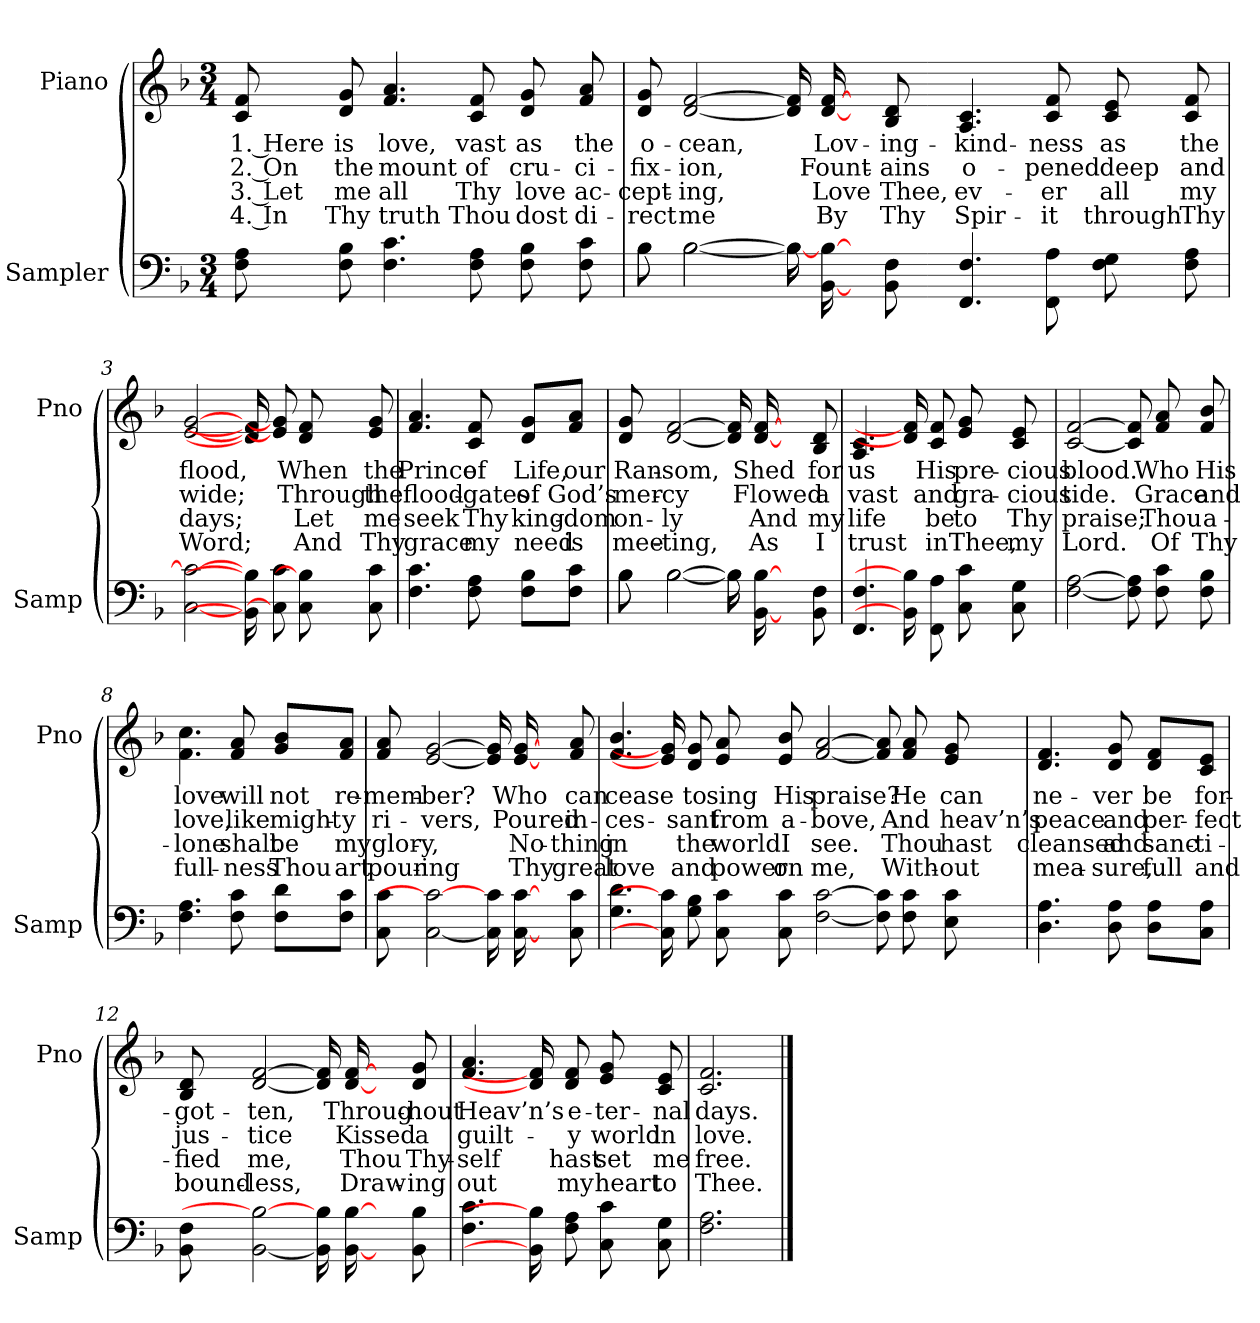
**kern	**kern	**text	**text	**text	**text
*part2	*part1	*part1	*part1	*part1	*part1
*staff2	*staff1	*staff1	*staff1	*staff1	*staff1
*I"Sampler	*I"Piano	*	*	*	*
*I'Samp	*I'Pno	*	*	*	*
*clefF4	*clefG2	*	*	*	*
*k[b-]	*k[b-]	*	*	*	*
*F:	*F:	*	*	*	*
*M3/4	*M3/4	*	*	*	*
=1	=1	=1	=1	=1	=1
8F 8A	8c/ 8f/	1. Here	2. On	3. Let	4. In
8F\ 8B-\	8d/ 8g/	is	the	me	Thy
4.F\ 4.c\	4.f/ 4.a/	love,	mount	all	truth
8F\ 8A\	8c/ 8f/	vast	of	Thy	Thou
8F\ 8B-\	8d/ 8g/	as	cru-	love	dost
8F\ 8c\	8f/ 8a/	the	-ci-	ac-	di-
=2	=2	=2	=2	=2	=2
*^	*	*	*	*	*
8B-\	8B-	8d 8g	o-	-fix-	-cept-	-rect
[2B-\	[2B-	[2d/ [2f/	-cean,	-ion,	-ing,	me
16B-\]	16B-_	16d/] 16f/]	.	.	.	.
[16BB-\ [16B-\	1ryy	[16d/ [16f/	Lov-	Fount-	Love	By
16ryy	.	16ryy	.	.	.	.
8BB-\ 8F\	.	8B-/ 8d/	-ing-	-ains	Thee,	Thy
4.FF/ 4.F/	.	4.A/ 4.c/	-kind-	o-	ev-	Spir-
8FF\ 8A\	.	8c/ 8f/	-ness	-pened	-er	-it
8F\ 8G\	.	8c/ 8e/	as	deep	all	through
8F\ 8A\	.	8c/ 8f/	the	and	my	Thy
*v	*v	*	*	*	*	*
=3	=3	=3	=3	=3	=3
[2C\ 2c\_	[2e/ [2g/	flood,	wide;	days;	Word;
16BB-\] 16B-\]	16d/] 16f/]	.	.	.	.
8C\] 8c\	8e/] 8g/]	.	.	.	.
8C\ 8B-\]	8d/ 8f/	When	Through	Let	And
8C\ 8c\	8e/ 8g/	the	the	me	Thy
=4	=4	=4	=4	=4	=4
4.F\ 4.c\	4.f/ 4.a/	Prince	flood-	seek	grace
8F\ 8A\	8c/ 8f/	of	-gates	Thy	my
8F\ 8B-\L	8d/ 8g/L	Life,	of	king-	need
8F\ 8c\J	8f/ 8a/J	our	God’s	-dom	is
=5	=5	=5	=5	=5	=5
*^	*	*	*	*	*
8B-\	8B-	8d 8g	Ran-	mer-	on-	mee-
[2B-\	[2B-	[2d [2f	-som,	-cy	-ly	-ting,
16B-\]	16B-]	16d/] 16f/]	.	.	.	.
[16BB-\ [16B-\	4ryy	[16d/ [16f/	Shed	Flowed	And	As
16ryy	.	16ryy	.	.	.	.
8BB-\ 8F\	.	8B-/ 8d/	for	a	my	I
*v	*v	*	*	*	*	*
=6	=6	=6	=6	=6	=6
4.FF/ 4.F/	4.A/ 4.c/	us	vast	life	trust
16BB-\] 16B-\]	16d/] 16f/]	.	.	.	.
8FF\ 8A\	8c/ 8f/	His	and	be	in
8C\ 8c\	8e/ 8g/	pre-	gra-	to	Thee,
8C\ 8G\	8c/ 8e/	-cious	-cious	Thy	my
=7	=7	=7	=7	=7	=7
[2F\ [2A\	[2c/ [2f/	blood.	tide.	praise;	Lord.
8F\] 8A\]	8c/] 8f/]	.	.	.	.
8F\ 8c\	8f/ 8a/	Who	Grace	Thou	Of
8F\ 8B-\	8f/ 8b-/	His	and	a-	Thy
=8	=8	=8	=8	=8	=8
4.F\ 4.A\	4.f\ 4.cc\	love	love,	-lone	full-
8F\ 8c\	8f/ 8a/	will	like	shalt	-ness
8F\ 8d\L	8g/ 8b-/L	not	might-	be	Thou
8F\ 8c\J	8f/ 8a/J	re-	-y	my	art
=9	=9	=9	=9	=9	=9
8C\ 8c\	8f/ 8a/	-mem-	ri-	glor-	pour-
[2C\ 2c\_	[2e/ [2g/	-ber?	-vers,	-y,	-ing
16C\] 16c\	16e/] 16g/]	.	.	.	.
[16C\ [16c\	[16e/ [16g/	Who	Poured	No-	Thy
16ryy	16ryy	.	.	.	.
8C\ 8c\	8f/ 8a/	can	in-	-thing	great
=10	=10	=10	=10	=10	=10
4.G\ 4.d\	4.f/ 4.b-/	cease	-ces-	in	love
16C\] 16c\]	16e/] 16g/]	.	.	.	.
8G\ 8B-\	8d/ 8g/	to	-sant	the	and
8C\ 8c\	8e/ 8a/	sing	from	world	power
8C\ 8c\	8e/ 8b-/	His	a-	I	on
[2F [2c	[2f/ [2a/	praise?	-bove,	see.	me,
8F\] 8c\]	8f/] 8a/]	.	.	.	.
8F\ 8c\	8f/ 8a/	He	And	Thou	With-
8E\ 8c\	8e/ 8g/	can	heav’n’s	hast	-out
=11	=11	=11	=11	=11	=11
4.D\ 4.A\	4.d/ 4.f/	ne-	peace	cleansed	mea-
8D\ 8A\	8d/ 8g/	-ver	and	and	-sure,
8D\ 8A\L	8d/ 8f/L	be	per-	sanc-	full
8C\ 8A\J	8c/ 8e/J	for-	-fect	-ti-	and
=12	=12	=12	=12	=12	=12
8BB-\ 8F\	8B-/ 8d/	-got-	jus-	-fied	bound-
[2BB-\ 2B-\_	[2d/ [2f/	-ten,	-tice	me,	-less,
16BB-\] 16B-\	16d/] 16f/]	.	.	.	.
[16BB-\ [16B-\	[16d/ [16f/	Throug-	Kissed	Thou	Draw-
16ryy	16ryy	.	.	.	.
8BB-\ 8B-\	8d/ 8g/	-hout	a	Thy-	-ing
=13	=13	=13	=13	=13	=13
4.F\ 4.c\	4.f/ 4.a/	Heav’n’s	guilt-	-self	out
16BB-\] 16B-\]	16d/] 16f/]	.	.	.	.
8F\ 8A\	8d/ 8f/	e-	-y	hast	my
8C\ 8c\	8e/ 8g/	-ter-	world	set	heart
8C\ 8G\	8c/ 8e/	-nal	in	me	to
=14	=14	=14	=14	=14	=14
2.F\ 2.A\	2.c/ 2.f/	days.	love.	free.	Thee.
==	==	==	==	==	==
*-	*-	*-	*-	*-	*-
